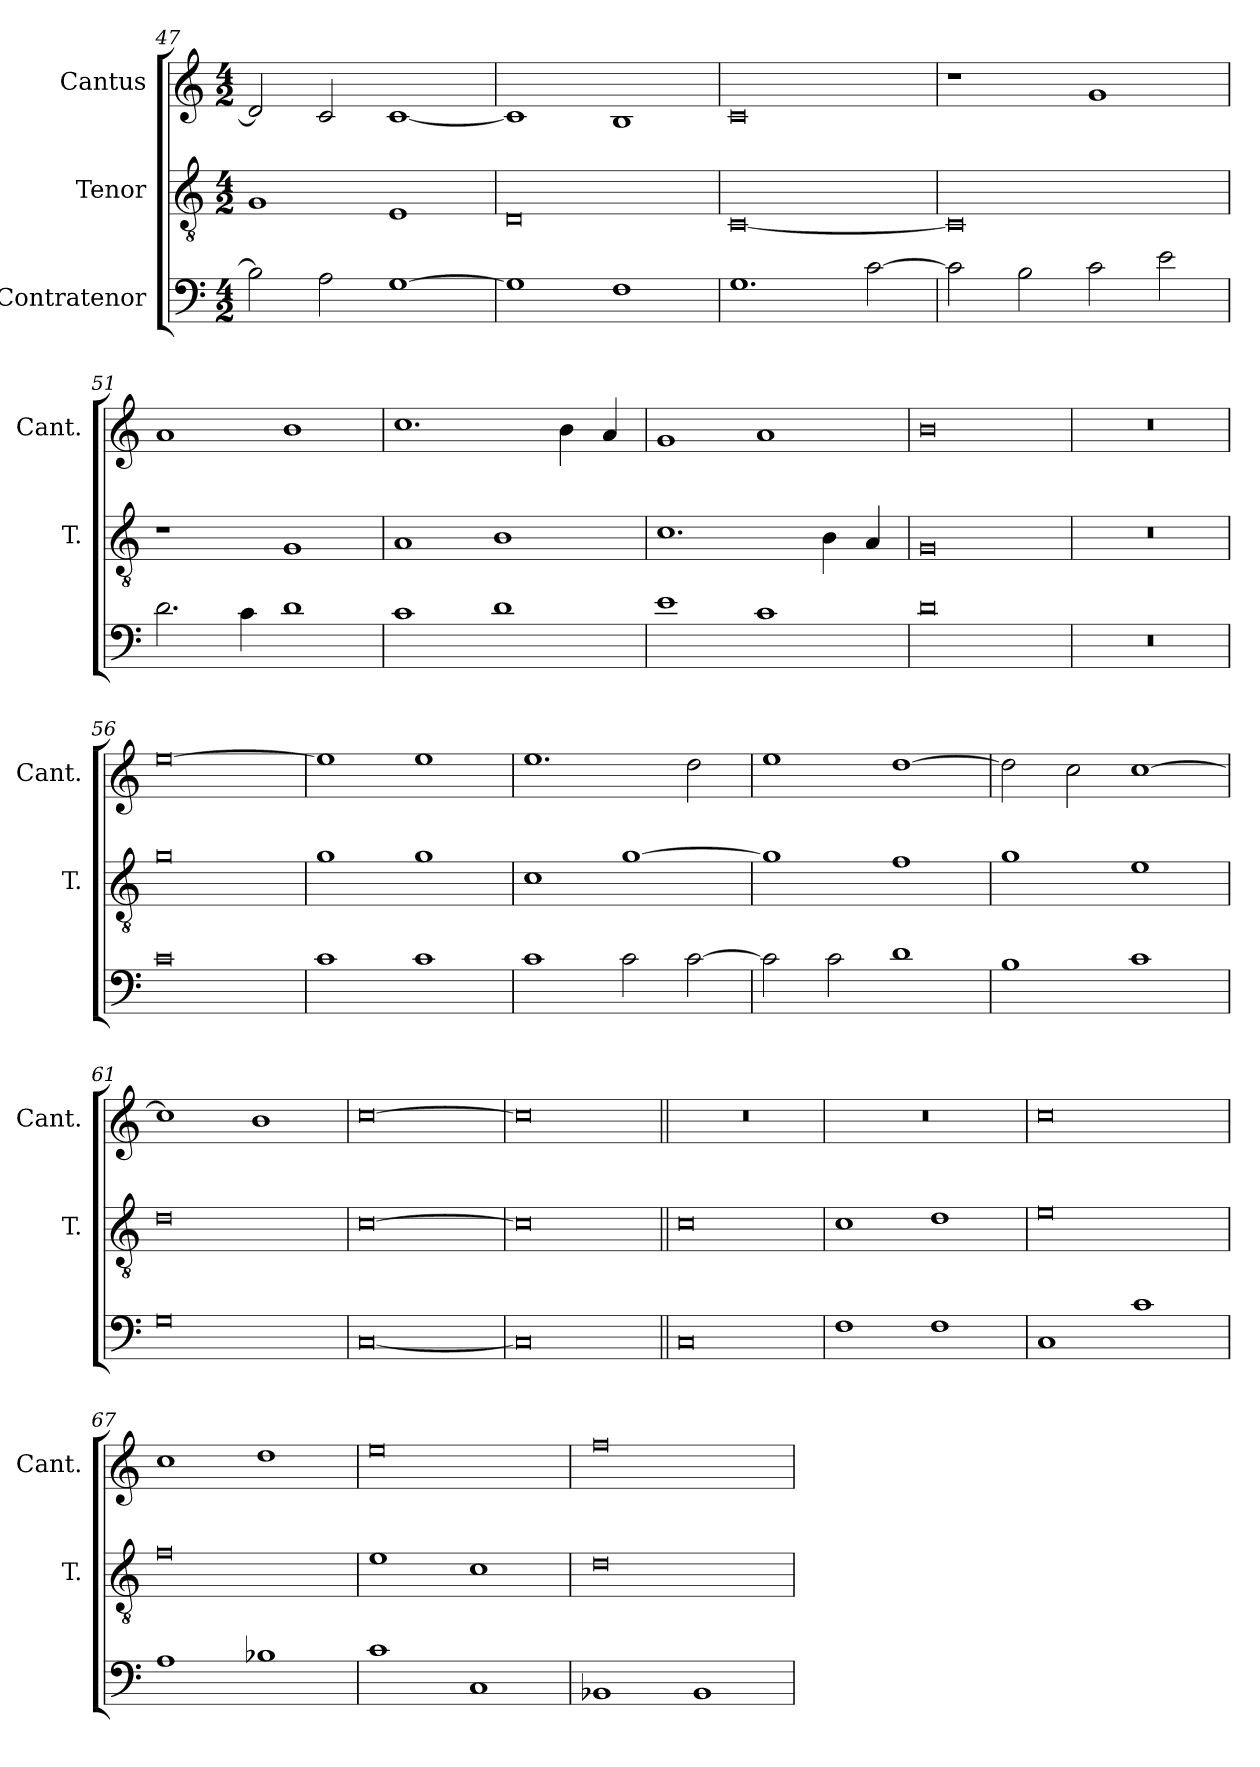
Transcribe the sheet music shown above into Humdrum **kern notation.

**kern	**kern	**kern
*part3	*part2	*part1
*staff3	*staff2	*staff1
*I"Contratenor	*I"Tenor	*I"Cantus
*	*I'T.	*I'Cant.
*clefF4	*clefGv2	*clefG2
*	*ITrd7c12	*
*k[]	*k[]	*k[]
*C:	*C:	*C:
*M4/2	*M4/2	*M4/2
=47	=47	=47
2B\]	1GG/	2d/]
2A\	.	2c/
[1G\	1EE/	[1c/
=48	=48	=48
1G\]	0DD/	1c/]
1F\	.	1B/
=49	=49	=49
1.G\	[0CC/	0c/
[2c\	.	.
=50	=50	=50
2c\]	0CC/]	1r
2B\	.	.
2c\	.	1g/
2e\	.	.
=51	=51	=51
2.d\	1r	1a/
4c\	.	.
1d\	1GG/	1b\
=52	=52	=52
1c\	1AA/	1.cc\
1d\	1BB\	.
.	.	4b\
.	.	4a/
=53	=53	=53
1e\	1.C\	1g/
1c\	.	1a/
.	4BB\	.
.	4AA/	.
=54	=54	=54
0d\	0GG/	0b\
=55	=55	=55
0r	0r	0r
=56	=56	=56
0c\	0G\	[0ee\
=57	=57	=57
1c\	1G\	1ee\]
1c\	1G\	1ee\
=58	=58	=58
1c\	1C\	1.ee\
2c\	[1G\	.
[2c\	.	2dd\
=59	=59	=59
2c\]	1G\]	1ee\
2c\	.	.
1d\	1F\	[1dd\
=60	=60	=60
1B\	1G\	2dd\]
.	.	2cc\
1c\	1E\	[1cc\
=61	=61	=61
0G\	0D\	1cc\]
.	.	1b\
=62	=62	=62
[0C/	[0C\	[0cc\
=63	=63	=63
0C/]	0C\]	0cc\]
=64||	=64||	=64||
0C/	0C\	0r
=65	=65	=65
1F\	1C\	0r
1F\	1D\	.
=66	=66	=66
1C/	0E\	0cc\
1c\	.	.
=67	=67	=67
1A\	0F\	1cc\
1B-X\	.	1dd\
=68	=68	=68
1c\	1E\	0ee\
1C/	1C\	.
=69	=69	=69
1BB-X/	0D\	0ff\
1BB-/	.	.
=	=	=
*-	*-	*-
